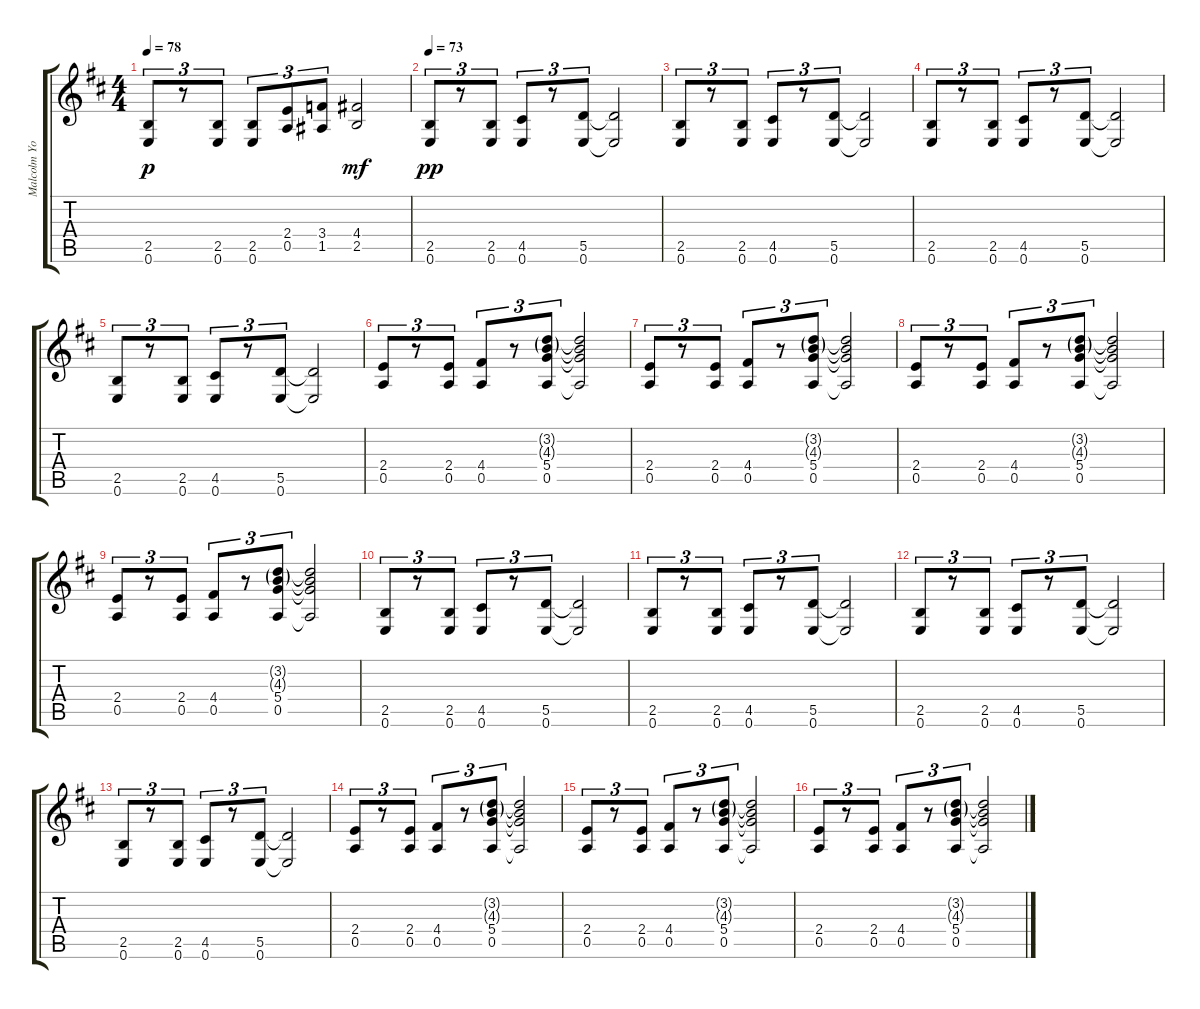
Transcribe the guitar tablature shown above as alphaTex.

\track ("Malcolm Young - Rhythm Guitar" "Malcolm Yo") {instrument electricguitarclean}
\staff {score tabs}
\tuning (E4 B3 G3 D3 A2 E2) {hide}
\ts (4 4)
\tempo 78
\clef g2
\ks d
(2.5 0.6).8{tu (3 2) dy p} r.8{tu (3 2)} (2.5 0.6).8{tu (3 2)} (2.5 0.6).8{tu (3 2)} (2.4 0.5).8{tu (3 2)} (3.4 1.5).8{tu (3 2)} (4.4 2.5).2{dy mf} |
\tempo 73
(2.5 0.6).8{tu (3 2) dy pp} r.8{tu (3 2)} (2.5 0.6).8{tu (3 2)} (4.5 0.6).8{tu (3 2)} r.8{tu (3 2)} (5.5 0.6).8{tu (3 2)} (5.5{t} 0.6{t}).2 |
(2.5 0.6).8{tu (3 2)} r.8{tu (3 2)} (2.5 0.6).8{tu (3 2)} (4.5 0.6).8{tu (3 2)} r.8{tu (3 2)} (5.5 0.6).8{tu (3 2)} (5.5{t} 0.6{t}).2 |
(2.5 0.6).8{tu (3 2)} r.8{tu (3 2)} (2.5 0.6).8{tu (3 2)} (4.5 0.6).8{tu (3 2)} r.8{tu (3 2)} (5.5 0.6).8{tu (3 2)} (5.5{t} 0.6{t}).2 |
(2.5 0.6).8{tu (3 2)} r.8{tu (3 2)} (2.5 0.6).8{tu (3 2)} (4.5 0.6).8{tu (3 2)} r.8{tu (3 2)} (5.5 0.6).8{tu (3 2)} (5.5{t} 0.6{t}).2 |
(2.4 0.5).8{tu (3 2)} r.8{tu (3 2)} (2.4 0.5).8{tu (3 2)} (4.4 0.5).8{tu (3 2)} r.8{tu (3 2)} (3.2{g} 4.3{g} 5.4 0.5).8{tu (3 2)} (3.2{t} 4.3{t} 5.4{t} 0.5{t}).2 |
(2.4 0.5).8{tu (3 2)} r.8{tu (3 2)} (2.4 0.5).8{tu (3 2)} (4.4 0.5).8{tu (3 2)} r.8{tu (3 2)} (3.2{g} 4.3{g} 5.4 0.5).8{tu (3 2)} (3.2{t} 4.3{t} 5.4{t} 0.5{t}).2 |
(2.4 0.5).8{tu (3 2)} r.8{tu (3 2)} (2.4 0.5).8{tu (3 2)} (4.4 0.5).8{tu (3 2)} r.8{tu (3 2)} (3.2{g} 4.3{g} 5.4 0.5).8{tu (3 2)} (3.2{t} 4.3{t} 5.4{t} 0.5{t}).2 |
(2.4 0.5).8{tu (3 2)} r.8{tu (3 2)} (2.4 0.5).8{tu (3 2)} (4.4 0.5).8{tu (3 2)} r.8{tu (3 2)} (3.2{g} 4.3{g} 5.4 0.5).8{tu (3 2)} (3.2{t} 4.3{t} 5.4{t} 0.5{t}).2 |
(2.5 0.6).8{tu (3 2)} r.8{tu (3 2)} (2.5 0.6).8{tu (3 2)} (4.5 0.6).8{tu (3 2)} r.8{tu (3 2)} (5.5 0.6).8{tu (3 2)} (5.5{t} 0.6{t}).2 |
(2.5 0.6).8{tu (3 2)} r.8{tu (3 2)} (2.5 0.6).8{tu (3 2)} (4.5 0.6).8{tu (3 2)} r.8{tu (3 2)} (5.5 0.6).8{tu (3 2)} (5.5{t} 0.6{t}).2 |
(2.5 0.6).8{tu (3 2)} r.8{tu (3 2)} (2.5 0.6).8{tu (3 2)} (4.5 0.6).8{tu (3 2)} r.8{tu (3 2)} (5.5 0.6).8{tu (3 2)} (5.5{t} 0.6{t}).2 |
(2.5 0.6).8{tu (3 2)} r.8{tu (3 2)} (2.5 0.6).8{tu (3 2)} (4.5 0.6).8{tu (3 2)} r.8{tu (3 2)} (5.5 0.6).8{tu (3 2)} (5.5{t} 0.6{t}).2 |
(2.4 0.5).8{tu (3 2)} r.8{tu (3 2)} (2.4 0.5).8{tu (3 2)} (4.4 0.5).8{tu (3 2)} r.8{tu (3 2)} (3.2{g} 4.3{g} 5.4 0.5).8{tu (3 2)} (3.2{t} 4.3{t} 5.4{t} 0.5{t}).2 |
(2.4 0.5).8{tu (3 2)} r.8{tu (3 2)} (2.4 0.5).8{tu (3 2)} (4.4 0.5).8{tu (3 2)} r.8{tu (3 2)} (3.2{g} 4.3{g} 5.4 0.5).8{tu (3 2)} (3.2{t} 4.3{t} 5.4{t} 0.5{t}).2 |
(2.4 0.5).8{tu (3 2)} r.8{tu (3 2)} (2.4 0.5).8{tu (3 2)} (4.4 0.5).8{tu (3 2)} r.8{tu (3 2)} (3.2{g} 4.3{g} 5.4 0.5).8{tu (3 2)} (3.2{t} 4.3{t} 5.4{t} 0.5{t}).2
